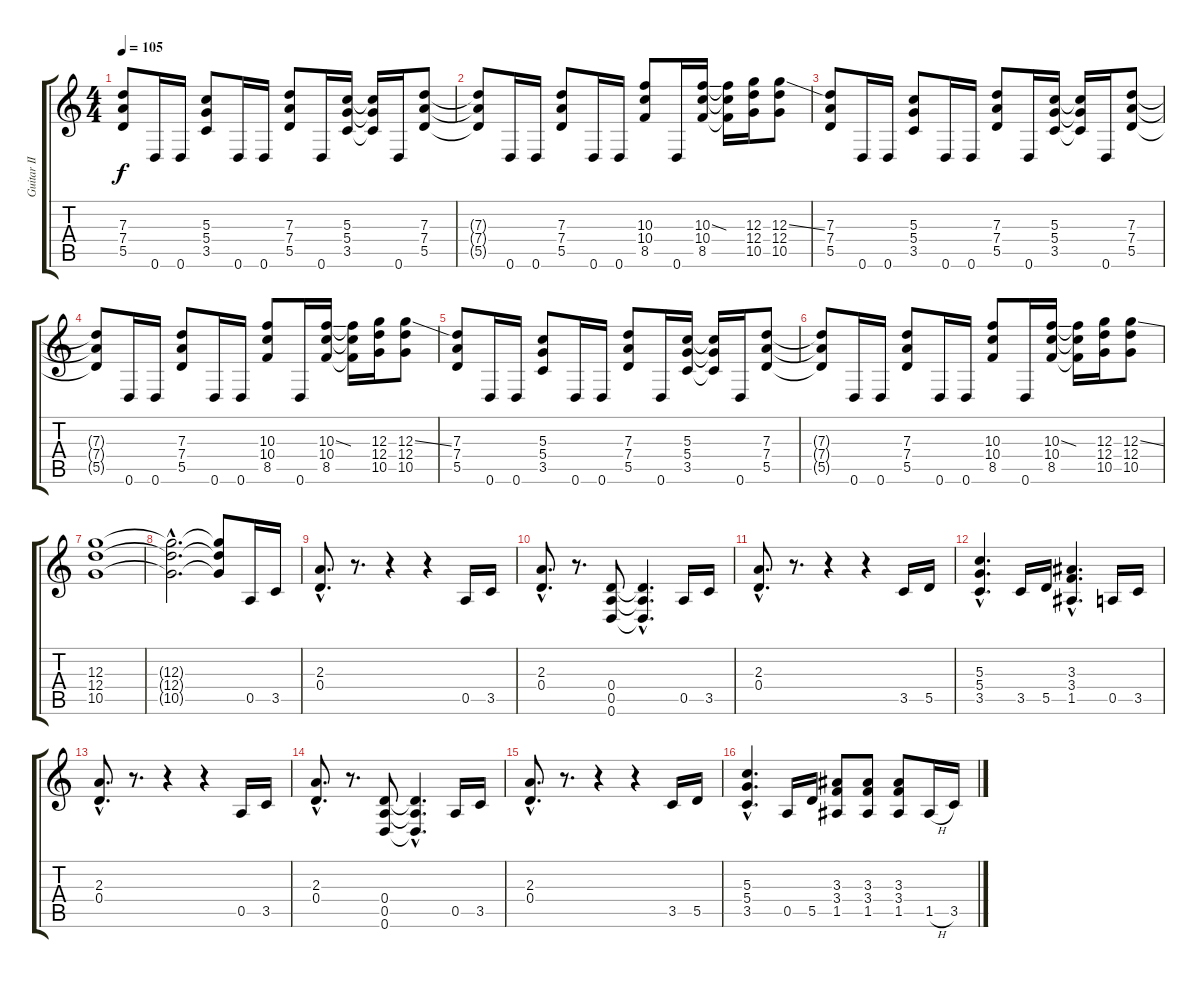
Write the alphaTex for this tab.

\track ("Guitar II" "Guitar II") {instrument distortionguitar}
\staff {score tabs}
\tuning (E4 B3 G3 D3 A2 D2) {hide}
\ts (4 4)
\tempo 105
\clef g2
\ks c
(7.3 7.4 5.5).8{dy f} 0.6.16 0.6.16 (5.3 5.4 3.5).8 0.6.16 0.6.16 (7.3 7.4 5.5).8 0.6.16 (5.3 5.4 3.5).16 (5.3{t} 5.4{t} 3.5{t}).16 0.6.16 (7.3 7.4 5.5).8 |
(7.3{t} 7.4{t} 5.5{t}).8 0.6.16 0.6.16 (7.3 7.4 5.5).8 0.6.16 0.6.16 (10.3 10.4 8.5).8 0.6.16 (10.3{ss} 10.4 8.5).16 (10.3{t} 10.4{t} 8.5{t}).16 (12.3 12.4 10.5).16 (12.3{ss} 12.4 10.5).8 |
(7.3 7.4 5.5).8 0.6.16 0.6.16 (5.3 5.4 3.5).8 0.6.16 0.6.16 (7.3 7.4 5.5).8 0.6.16 (5.3 5.4 3.5).16 (5.3{t} 5.4{t} 3.5{t}).16 0.6.16 (7.3 7.4 5.5).8 |
(7.3{t} 7.4{t} 5.5{t}).8 0.6.16 0.6.16 (7.3 7.4 5.5).8 0.6.16 0.6.16 (10.3 10.4 8.5).8 0.6.16 (10.3{ss} 10.4 8.5).16 (10.3{t} 10.4{t} 8.5{t}).16 (12.3 12.4 10.5).16 (12.3{ss} 12.4 10.5).8 |
(7.3 7.4 5.5).8 0.6.16 0.6.16 (5.3 5.4 3.5).8 0.6.16 0.6.16 (7.3 7.4 5.5).8 0.6.16 (5.3 5.4 3.5).16 (5.3{t} 5.4{t} 3.5{t}).16 0.6.16 (7.3 7.4 5.5).8 |
(7.3{t} 7.4{t} 5.5{t}).8 0.6.16 0.6.16 (7.3 7.4 5.5).8 0.6.16 0.6.16 (10.3 10.4 8.5).8 0.6.16 (10.3{ss} 10.4 8.5).16 (10.3{t} 10.4{t} 8.5{t}).16 (12.3 12.4 10.5).16 (12.3{ss} 12.4 10.5).8 |
(12.3 12.4 10.5).1 |
(12.3{hac t} 12.4{hac t} 10.5{hac t}).2{d} (12.3{t} 12.4{t} 10.5{t}).8 0.5.16 3.5.16 |
(2.3{hac} 0.4{hac}).8{d} r.8{d} r.4 r.4 0.5.16 3.5.16 |
(2.3{hac} 0.4{hac}).8{d} r.8{d} (0.4 0.5 0.6).8 (0.4{hac t} 0.5{hac t} 0.6{hac t}).4{d} 0.5.16 3.5.16 |
(2.3{hac} 0.4{hac}).8{d} r.8{d} r.4 r.4 3.5.16 5.5.16 |
(5.3{hac} 5.4{hac} 3.5{hac}).4{d} 3.5.16 5.5.16 (3.3{hac} 3.4{hac} 1.5{hac}).4{d} 0.5.16 3.5.16 |
(2.3{hac} 0.4{hac}).8{d} r.8{d} r.4 r.4 0.5.16 3.5.16 |
(2.3{hac} 0.4{hac}).8{d} r.8{d} (0.4 0.5 0.6).8 (0.4{hac t} 0.5{hac t} 0.6{hac t}).4{d} 0.5.16 3.5.16 |
(2.3{hac} 0.4{hac}).8{d} r.8{d} r.4 r.4 3.5.16 5.5.16 |
(5.3{hac} 5.4{hac} 3.5{hac}).4{d} 0.5.16 5.5.16 (3.3 3.4 1.5).8 (3.3 3.4 1.5).8 (3.3 3.4 1.5).8 1.5{h}.16 3.5.16
